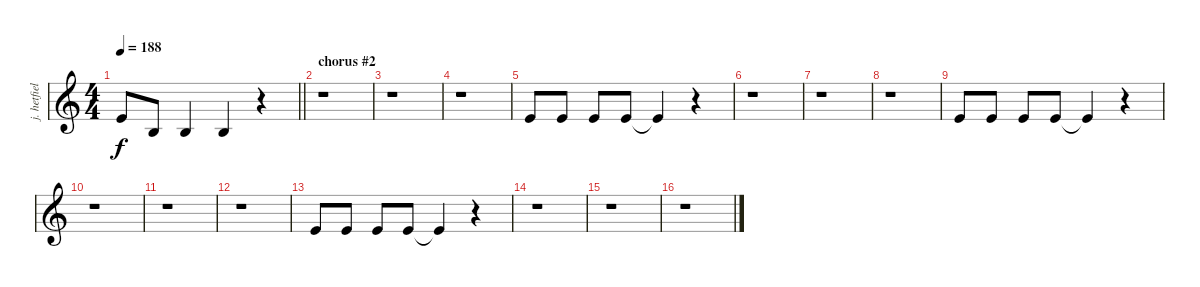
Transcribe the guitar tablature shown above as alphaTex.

\track ("j. hetfield - lead vocals" "j. hetfiel") {instrument cello}
\staff {score}
\tuning (E4 B3 G3 D3 A2 E2) {hide}
\ts (4 4)
\tempo 188
\clef g2
\barLineRight lightlight
\ks c
0.1.8{dy f} 0.2.8 0.2.4 0.2.4 r.4 |
\section ("" "chorus #2")
r.1 |
r.1 |
r.1 |
0.1.8 0.1.8 0.1.8 0.1.8 0.1{t}.4 r.4 |
r.1 |
r.1 |
r.1 |
0.1.8 0.1.8 0.1.8 0.1.8 0.1{t}.4 r.4 |
r.1 |
r.1 |
r.1 |
0.1.8 0.1.8 0.1.8 0.1.8 0.1{t}.4 r.4 |
r.1 |
r.1 |
r.1
